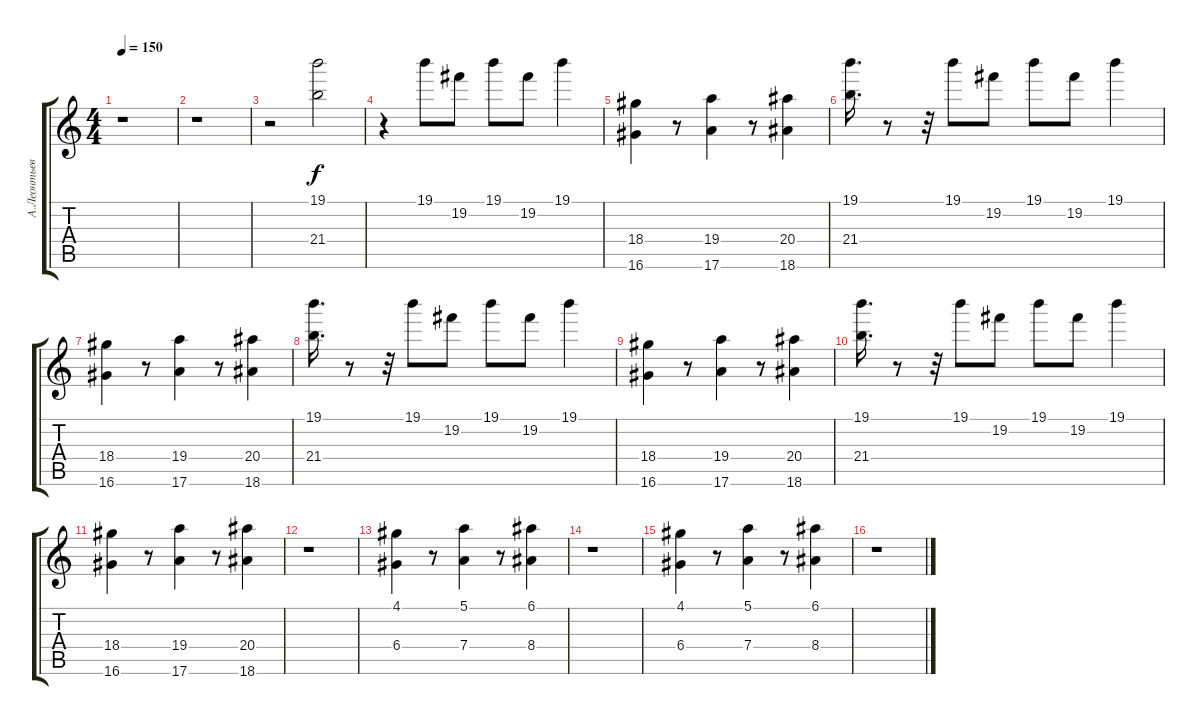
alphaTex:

\track ("А.Леонтьев" "А.Леонтьев") {instrument distortionguitar}
\staff {score tabs}
\tuning (E4 B3 G3 D3 A2 E2) {hide}
\ts (4 4)
\tempo 150
\clef g2
\ks c
r.1{dy f instrument distortionguitar} |
r.1 |
r.2 (19.1 21.4).2 |
r.4 19.1.8 19.2.8 19.1.8 19.2.8 19.1.4 |
(18.4 16.6).4 r.8 (19.4 17.6).4 r.8 (20.4 18.6).4 |
(19.1 21.4).16{d} r.8 r.32 19.1.8 19.2.8 19.1.8 19.2.8 19.1.4 |
(18.4 16.6).4 r.8 (19.4 17.6).4 r.8 (20.4 18.6).4 |
(19.1 21.4).16{d} r.8 r.32 19.1.8 19.2.8 19.1.8 19.2.8 19.1.4 |
(18.4 16.6).4 r.8 (19.4 17.6).4 r.8 (20.4 18.6).4 |
(19.1 21.4).16{d} r.8 r.32 19.1.8 19.2.8 19.1.8 19.2.8 19.1.4 |
(18.4 16.6).4 r.8 (19.4 17.6).4 r.8 (20.4 18.6).4 |
r.1 |
(4.1 6.4).4 r.8 (5.1 7.4).4 r.8 (6.1 8.4).4 |
r.1 |
(4.1 6.4).4 r.8 (5.1 7.4).4 r.8 (6.1 8.4).4 |
r.1
